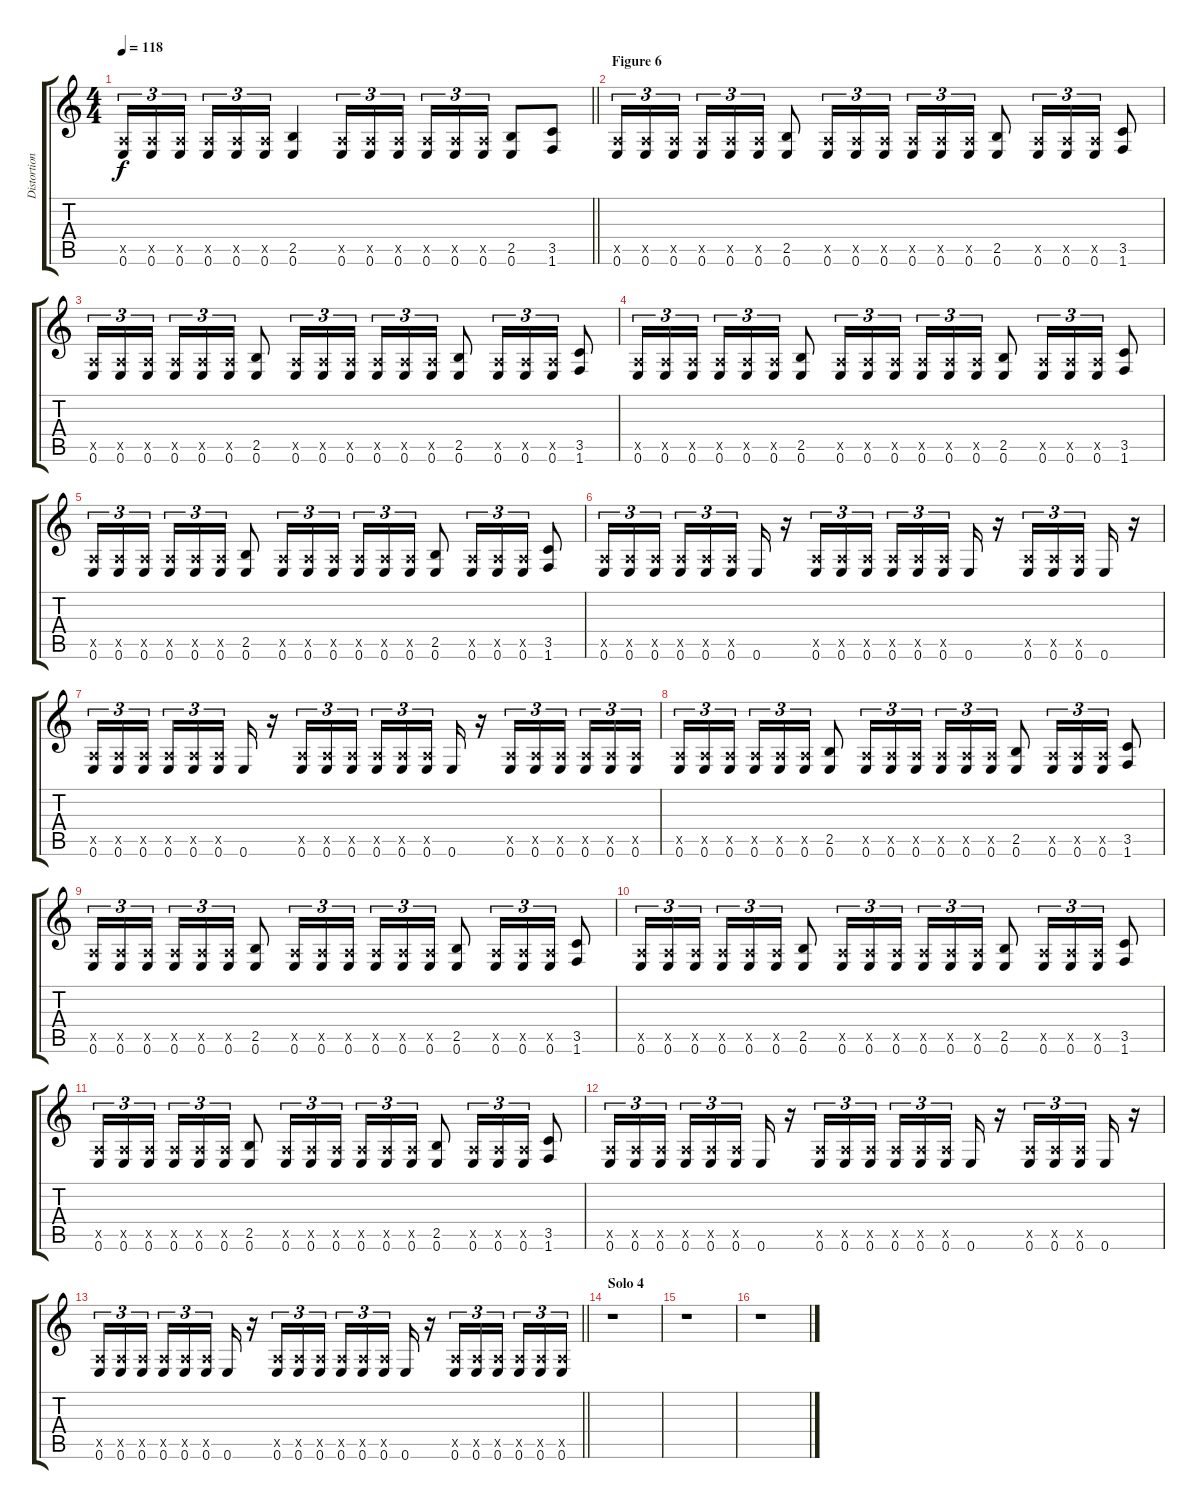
\track ("Distortion Guitar \"Kirk Hammet\"" "Distortion") {instrument distortionguitar}
\staff {score tabs}
\tuning (E4 B3 G3 D3 A2 E2) {hide}
\ts (4 4)
\tempo 118
\clef g2
\barLineRight lightlight
\ks c
(0.5{x} 0.6).16{tu (3 2) dy f} (0.5{x} 0.6).16{tu (3 2)} (0.5{x} 0.6).16{tu (3 2) beam splitsecondary} (0.5{x} 0.6).16{tu (3 2)} (0.5{x} 0.6).16{tu (3 2)} (0.5{x} 0.6).16{tu (3 2)} (2.5 0.6).4 (0.5{x} 0.6).16{tu (3 2)} (0.5{x} 0.6).16{tu (3 2)} (0.5{x} 0.6).16{tu (3 2) beam splitsecondary} (0.5{x} 0.6).16{tu (3 2)} (0.5{x} 0.6).16{tu (3 2)} (0.5{x} 0.6).16{tu (3 2)} (2.5 0.6).8 (3.5 1.6).8 |
\section ("" "Figure 6")
(0.5{x} 0.6).16{tu (3 2)} (0.5{x} 0.6).16{tu (3 2)} (0.5{x} 0.6).16{tu (3 2) beam splitsecondary} (0.5{x} 0.6).16{tu (3 2)} (0.5{x} 0.6).16{tu (3 2)} (0.5{x} 0.6).16{tu (3 2)} (2.5 0.6).8 (0.5{x} 0.6).16{tu (3 2)} (0.5{x} 0.6).16{tu (3 2)} (0.5{x} 0.6).16{tu (3 2)} (0.5{x} 0.6).16{tu (3 2)} (0.5{x} 0.6).16{tu (3 2)} (0.5{x} 0.6).16{tu (3 2)} (2.5 0.6).8 (0.5{x} 0.6).16{tu (3 2)} (0.5{x} 0.6).16{tu (3 2)} (0.5{x} 0.6).16{tu (3 2)} (3.5 1.6).8 |
(0.5{x} 0.6).16{tu (3 2)} (0.5{x} 0.6).16{tu (3 2)} (0.5{x} 0.6).16{tu (3 2) beam splitsecondary} (0.5{x} 0.6).16{tu (3 2)} (0.5{x} 0.6).16{tu (3 2)} (0.5{x} 0.6).16{tu (3 2)} (2.5 0.6).8 (0.5{x} 0.6).16{tu (3 2)} (0.5{x} 0.6).16{tu (3 2)} (0.5{x} 0.6).16{tu (3 2)} (0.5{x} 0.6).16{tu (3 2)} (0.5{x} 0.6).16{tu (3 2)} (0.5{x} 0.6).16{tu (3 2)} (2.5 0.6).8 (0.5{x} 0.6).16{tu (3 2)} (0.5{x} 0.6).16{tu (3 2)} (0.5{x} 0.6).16{tu (3 2)} (3.5 1.6).8 |
(0.5{x} 0.6).16{tu (3 2)} (0.5{x} 0.6).16{tu (3 2)} (0.5{x} 0.6).16{tu (3 2) beam splitsecondary} (0.5{x} 0.6).16{tu (3 2)} (0.5{x} 0.6).16{tu (3 2)} (0.5{x} 0.6).16{tu (3 2)} (2.5 0.6).8 (0.5{x} 0.6).16{tu (3 2)} (0.5{x} 0.6).16{tu (3 2)} (0.5{x} 0.6).16{tu (3 2)} (0.5{x} 0.6).16{tu (3 2)} (0.5{x} 0.6).16{tu (3 2)} (0.5{x} 0.6).16{tu (3 2)} (2.5 0.6).8 (0.5{x} 0.6).16{tu (3 2)} (0.5{x} 0.6).16{tu (3 2)} (0.5{x} 0.6).16{tu (3 2)} (3.5 1.6).8 |
(0.5{x} 0.6).16{tu (3 2)} (0.5{x} 0.6).16{tu (3 2)} (0.5{x} 0.6).16{tu (3 2) beam splitsecondary} (0.5{x} 0.6).16{tu (3 2)} (0.5{x} 0.6).16{tu (3 2)} (0.5{x} 0.6).16{tu (3 2)} (2.5 0.6).8 (0.5{x} 0.6).16{tu (3 2)} (0.5{x} 0.6).16{tu (3 2)} (0.5{x} 0.6).16{tu (3 2)} (0.5{x} 0.6).16{tu (3 2)} (0.5{x} 0.6).16{tu (3 2)} (0.5{x} 0.6).16{tu (3 2)} (2.5 0.6).8 (0.5{x} 0.6).16{tu (3 2)} (0.5{x} 0.6).16{tu (3 2)} (0.5{x} 0.6).16{tu (3 2)} (3.5 1.6).8 |
(0.5{x} 0.6).16{tu (3 2)} (0.5{x} 0.6).16{tu (3 2)} (0.5{x} 0.6).16{tu (3 2) beam splitsecondary} (0.5{x} 0.6).16{tu (3 2)} (0.5{x} 0.6).16{tu (3 2)} (0.5{x} 0.6).16{tu (3 2)} 0.6.16 r.16 (0.5{x} 0.6).16{tu (3 2)} (0.5{x} 0.6).16{tu (3 2)} (0.5{x} 0.6).16{tu (3 2)} (0.5{x} 0.6).16{tu (3 2)} (0.5{x} 0.6).16{tu (3 2)} (0.5{x} 0.6).16{tu (3 2) beam splitsecondary} 0.6.16 r.16 (0.5{x} 0.6).16{tu (3 2)} (0.5{x} 0.6).16{tu (3 2)} (0.5{x} 0.6).16{tu (3 2) beam splitsecondary} 0.6.16 r.16 |
(0.5{x} 0.6).16{tu (3 2)} (0.5{x} 0.6).16{tu (3 2)} (0.5{x} 0.6).16{tu (3 2) beam splitsecondary} (0.5{x} 0.6).16{tu (3 2)} (0.5{x} 0.6).16{tu (3 2)} (0.5{x} 0.6).16{tu (3 2)} 0.6.16 r.16 (0.5{x} 0.6).16{tu (3 2)} (0.5{x} 0.6).16{tu (3 2)} (0.5{x} 0.6).16{tu (3 2)} (0.5{x} 0.6).16{tu (3 2)} (0.5{x} 0.6).16{tu (3 2)} (0.5{x} 0.6).16{tu (3 2) beam splitsecondary} 0.6.16 r.16 (0.5{x} 0.6).16{tu (3 2)} (0.5{x} 0.6).16{tu (3 2)} (0.5{x} 0.6).16{tu (3 2) beam splitsecondary} (0.5{x} 0.6).16{tu (3 2)} (0.5{x} 0.6).16{tu (3 2)} (0.5{x} 0.6).16{tu (3 2)} |
(0.5{x} 0.6).16{tu (3 2)} (0.5{x} 0.6).16{tu (3 2)} (0.5{x} 0.6).16{tu (3 2) beam splitsecondary} (0.5{x} 0.6).16{tu (3 2)} (0.5{x} 0.6).16{tu (3 2)} (0.5{x} 0.6).16{tu (3 2)} (2.5 0.6).8 (0.5{x} 0.6).16{tu (3 2)} (0.5{x} 0.6).16{tu (3 2)} (0.5{x} 0.6).16{tu (3 2)} (0.5{x} 0.6).16{tu (3 2)} (0.5{x} 0.6).16{tu (3 2)} (0.5{x} 0.6).16{tu (3 2)} (2.5 0.6).8 (0.5{x} 0.6).16{tu (3 2)} (0.5{x} 0.6).16{tu (3 2)} (0.5{x} 0.6).16{tu (3 2)} (3.5 1.6).8 |
(0.5{x} 0.6).16{tu (3 2)} (0.5{x} 0.6).16{tu (3 2)} (0.5{x} 0.6).16{tu (3 2) beam splitsecondary} (0.5{x} 0.6).16{tu (3 2)} (0.5{x} 0.6).16{tu (3 2)} (0.5{x} 0.6).16{tu (3 2)} (2.5 0.6).8 (0.5{x} 0.6).16{tu (3 2)} (0.5{x} 0.6).16{tu (3 2)} (0.5{x} 0.6).16{tu (3 2)} (0.5{x} 0.6).16{tu (3 2)} (0.5{x} 0.6).16{tu (3 2)} (0.5{x} 0.6).16{tu (3 2)} (2.5 0.6).8 (0.5{x} 0.6).16{tu (3 2)} (0.5{x} 0.6).16{tu (3 2)} (0.5{x} 0.6).16{tu (3 2)} (3.5 1.6).8 |
(0.5{x} 0.6).16{tu (3 2)} (0.5{x} 0.6).16{tu (3 2)} (0.5{x} 0.6).16{tu (3 2) beam splitsecondary} (0.5{x} 0.6).16{tu (3 2)} (0.5{x} 0.6).16{tu (3 2)} (0.5{x} 0.6).16{tu (3 2)} (2.5 0.6).8 (0.5{x} 0.6).16{tu (3 2)} (0.5{x} 0.6).16{tu (3 2)} (0.5{x} 0.6).16{tu (3 2)} (0.5{x} 0.6).16{tu (3 2)} (0.5{x} 0.6).16{tu (3 2)} (0.5{x} 0.6).16{tu (3 2)} (2.5 0.6).8 (0.5{x} 0.6).16{tu (3 2)} (0.5{x} 0.6).16{tu (3 2)} (0.5{x} 0.6).16{tu (3 2)} (3.5 1.6).8 |
(0.5{x} 0.6).16{tu (3 2)} (0.5{x} 0.6).16{tu (3 2)} (0.5{x} 0.6).16{tu (3 2) beam splitsecondary} (0.5{x} 0.6).16{tu (3 2)} (0.5{x} 0.6).16{tu (3 2)} (0.5{x} 0.6).16{tu (3 2)} (2.5 0.6).8 (0.5{x} 0.6).16{tu (3 2)} (0.5{x} 0.6).16{tu (3 2)} (0.5{x} 0.6).16{tu (3 2)} (0.5{x} 0.6).16{tu (3 2)} (0.5{x} 0.6).16{tu (3 2)} (0.5{x} 0.6).16{tu (3 2)} (2.5 0.6).8 (0.5{x} 0.6).16{tu (3 2)} (0.5{x} 0.6).16{tu (3 2)} (0.5{x} 0.6).16{tu (3 2)} (3.5 1.6).8 |
(0.5{x} 0.6).16{tu (3 2)} (0.5{x} 0.6).16{tu (3 2)} (0.5{x} 0.6).16{tu (3 2) beam splitsecondary} (0.5{x} 0.6).16{tu (3 2)} (0.5{x} 0.6).16{tu (3 2)} (0.5{x} 0.6).16{tu (3 2)} 0.6.16 r.16 (0.5{x} 0.6).16{tu (3 2)} (0.5{x} 0.6).16{tu (3 2)} (0.5{x} 0.6).16{tu (3 2)} (0.5{x} 0.6).16{tu (3 2)} (0.5{x} 0.6).16{tu (3 2)} (0.5{x} 0.6).16{tu (3 2) beam splitsecondary} 0.6.16 r.16 (0.5{x} 0.6).16{tu (3 2)} (0.5{x} 0.6).16{tu (3 2)} (0.5{x} 0.6).16{tu (3 2) beam splitsecondary} 0.6.16 r.16 |
\barLineRight lightlight
(0.5{x} 0.6).16{tu (3 2)} (0.5{x} 0.6).16{tu (3 2)} (0.5{x} 0.6).16{tu (3 2) beam splitsecondary} (0.5{x} 0.6).16{tu (3 2)} (0.5{x} 0.6).16{tu (3 2)} (0.5{x} 0.6).16{tu (3 2)} 0.6.16 r.16 (0.5{x} 0.6).16{tu (3 2)} (0.5{x} 0.6).16{tu (3 2)} (0.5{x} 0.6).16{tu (3 2)} (0.5{x} 0.6).16{tu (3 2)} (0.5{x} 0.6).16{tu (3 2)} (0.5{x} 0.6).16{tu (3 2) beam splitsecondary} 0.6.16 r.16 (0.5{x} 0.6).16{tu (3 2)} (0.5{x} 0.6).16{tu (3 2)} (0.5{x} 0.6).16{tu (3 2) beam splitsecondary} (0.5{x} 0.6).16{tu (3 2)} (0.5{x} 0.6).16{tu (3 2)} (0.5{x} 0.6).16{tu (3 2)} |
\section ("" "Solo 4")
r.1 |
r.1 |
r.1
